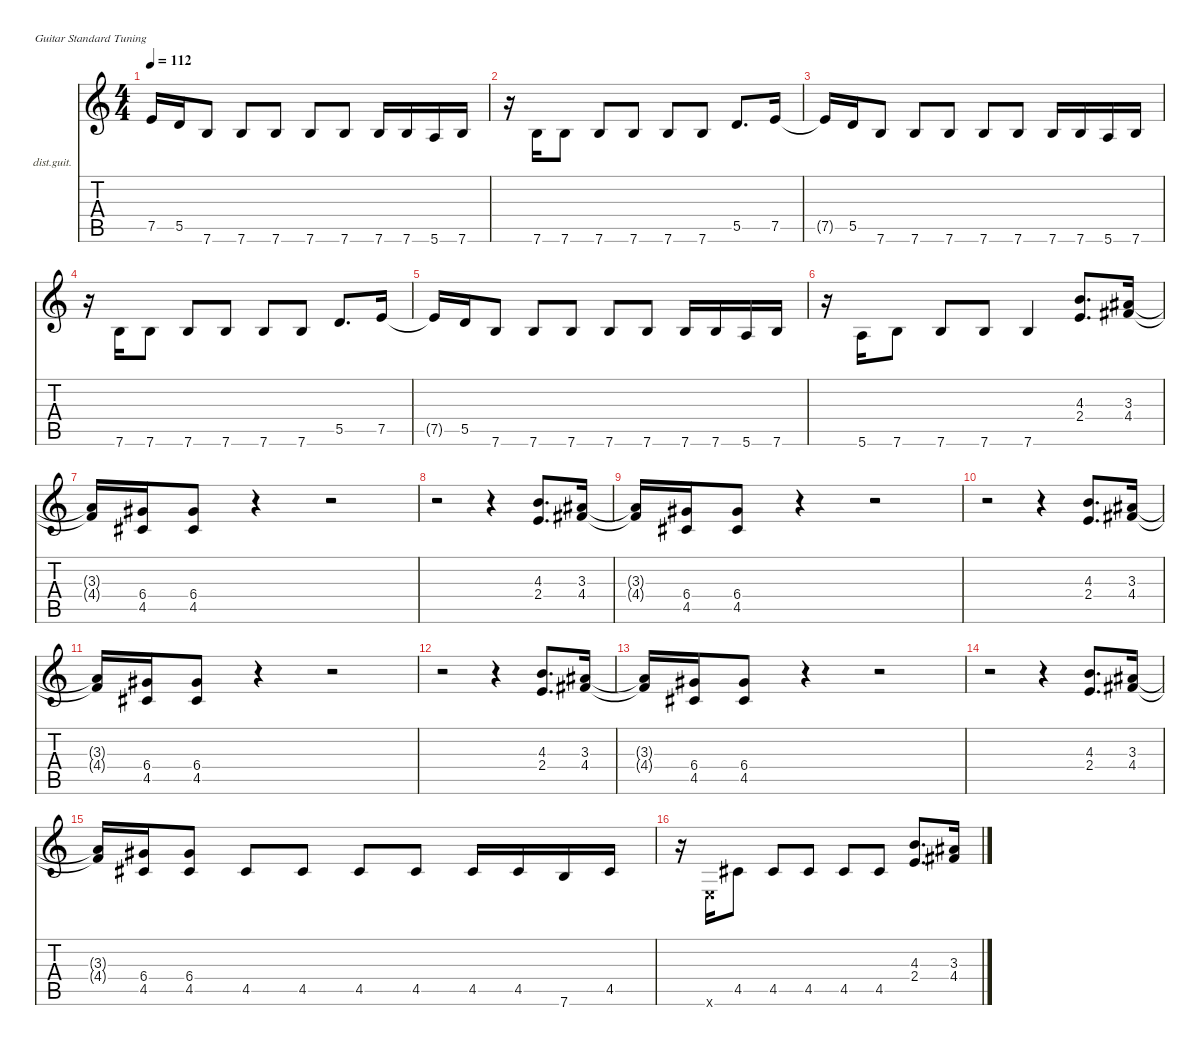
\defaultSystemsLayout 4
\hideDynamics
\bracketExtendMode nobrackets
\firstSystemTrackNameOrientation horizontal
\otherSystemsTrackNameOrientation horizontal
\track ("Gtr. 1" "dist.guit.") {instrument distortionguitar}
\staff {score tabs}
\tuning (E4 B3 G3 D3 A2 E2)
\ts (4 4)
\tempo 112
\clef g2
\ks c
7.5{t}.16{dy f beam Up} 5.5.16{beam Up} 7.6.8{beam Up} 7.6.8{beam Up} 7.6.8{beam Up} 7.6.8{beam Up} 7.6.8{beam Up} 7.6.16{beam Up} 7.6.16{beam Up} 5.6.16{beam Up} 7.6.16{beam Up} |
r.16{beam Down} 7.6.16{beam Up} 7.6.8{beam Up} 7.6.8{beam Up} 7.6.8{beam Up} 7.6.8{beam Up} 7.6.8{beam Up} 5.5.8{d beam Up} 7.5.16{beam Up} |
7.5{t}.16{beam Up} 5.5.16{beam Up} 7.6.8{beam Up} 7.6.8{beam Up} 7.6.8{beam Up} 7.6.8{beam Up} 7.6.8{beam Up} 7.6.16{beam Up} 7.6.16{beam Up} 5.6.16{beam Up} 7.6.16{beam Up} |
r.16{beam Down} 7.6.16{beam Up} 7.6.8{beam Up} 7.6.8{beam Up} 7.6.8{beam Up} 7.6.8{beam Up} 7.6.8{beam Up} 5.5.8{d beam Up} 7.5.16{beam Up} |
7.5{t}.16{beam Up} 5.5.16{beam Up} 7.6.8{beam Up} 7.6.8{beam Up} 7.6.8{beam Up} 7.6.8{beam Up} 7.6.8{beam Up} 7.6.16{beam Up} 7.6.16{beam Up} 5.6.16{beam Up} 7.6.16{beam Up} |
r.16{instrument distortionguitar beam Down} 5.6.16{beam Up} 7.6.8{beam Up} 7.6.8{beam Up} 7.6.8{beam Up} 7.6.4{beam Up} (4.3 2.4).8{d beam Up} (3.3{acc #} 4.4{acc #}).16{beam Up} |
(3.3{t acc #} 4.4{t acc #}).16{beam Up} (6.4{acc #} 4.5{acc #}).16{beam Up} (6.4{acc #} 4.5{acc #}).8{beam Up} r.4{beam Up} r.2{beam Up} |
r.2{beam Down} r.4{beam Down} (4.3 2.4).8{d beam Up} (3.3{acc #} 4.4{acc #}).16{beam Up} |
(3.3{t acc #} 4.4{t acc #}).16{beam Up} (6.4{acc #} 4.5{acc #}).16{beam Up} (6.4{acc #} 4.5{acc #}).8{beam Up} r.4{beam Up} r.2{beam Up} |
r.2{beam Down} r.4{beam Down} (4.3 2.4).8{d beam Up} (3.3{acc #} 4.4{acc #}).16{beam Up} |
(3.3{t acc #} 4.4{t acc #}).16{beam Up} (6.4{acc #} 4.5{acc #}).16{beam Up} (6.4{acc #} 4.5{acc #}).8{beam Up} r.4{beam Up} r.2{beam Up} |
r.2{beam Down} r.4{beam Down} (4.3 2.4).8{d beam Up} (3.3{acc #} 4.4{acc #}).16{beam Up} |
(3.3{t acc #} 4.4{t acc #}).16{beam Up} (6.4{acc #} 4.5{acc #}).16{beam Up} (6.4{acc #} 4.5{acc #}).8{beam Up} r.4{beam Up} r.2{beam Up} |
r.2{beam Down} r.4{beam Down} (4.3 2.4).8{d beam Up} (3.3{acc #} 4.4{acc #}).16{beam Up} |
(3.3{t acc #} 4.4{t acc #}).16{beam Up} (6.4{acc #} 4.5{acc #}).16{beam Up} (6.4{acc #} 4.5{acc #}).8{beam Up} 4.5{acc #}.8{beam Up} 4.5{acc #}.8{beam Up} 4.5{acc #}.8{beam Up} 4.5{acc #}.8{beam Up} 4.5{acc #}.16{beam Up} 4.5{acc #}.16{beam Up} 7.6.16{beam Up} 4.5{acc #}.16{beam Up} |
r.16{beam Down} 0.6{x}.16{beam Up} 4.5{acc #}.8{beam Up} 4.5{acc #}.8{beam Up} 4.5{acc #}.8{beam Up} 4.5{acc #}.8{beam Up} 4.5{acc #}.8{beam Up} (4.3 2.4).8{d beam Up} (3.3{acc #} 4.4{acc #}).16{beam Up}
